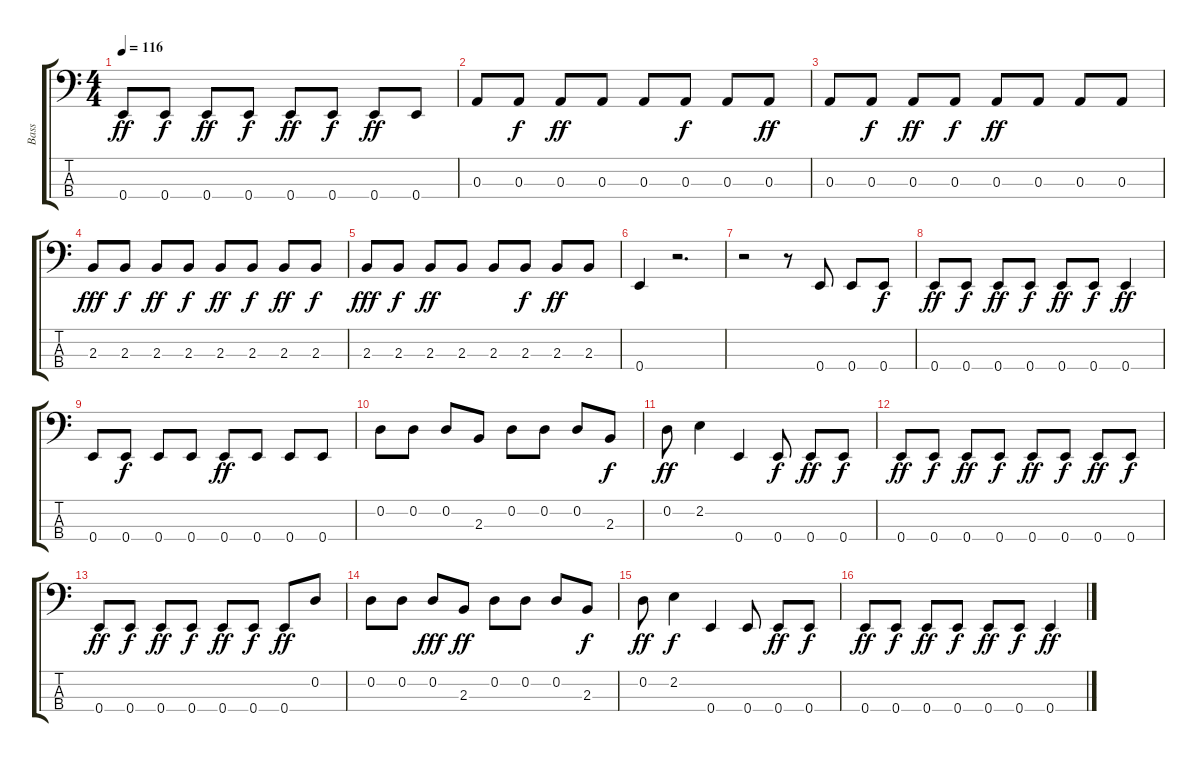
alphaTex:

\track ("Bass" "Bass") {instrument electricbassfinger}
\staff {score tabs}
\tuning (G2 D2 A1 E1) {hide}
\ts (4 4)
\tempo 116
\clef f4
\ks c
0.4.8{dy ff} 0.4.8{dy f} 0.4.8{dy ff} 0.4.8{dy f} 0.4.8{dy ff} 0.4.8{dy f} 0.4.8{dy ff} 0.4.8 |
0.3.8 0.3.8{dy f} 0.3.8{dy ff} 0.3.8 0.3.8 0.3.8{dy f} 0.3.8 0.3.8{dy ff} |
0.3.8 0.3.8{dy f} 0.3.8{dy ff} 0.3.8{dy f} 0.3.8{dy ff} 0.3.8 0.3.8 0.3.8 |
2.3.8{dy fff} 2.3.8{dy f} 2.3.8{dy ff} 2.3.8{dy f} 2.3.8{dy ff} 2.3.8{dy f} 2.3.8{dy ff} 2.3.8{dy f} |
2.3.8{dy fff} 2.3.8{dy f} 2.3.8{dy ff} 2.3.8 2.3.8 2.3.8{dy f} 2.3.8{dy ff} 2.3.8 |
0.4.4 r.2{d} |
r.2 r.8 0.4.8 0.4.8 0.4.8{dy f} |
0.4.8{dy ff} 0.4.8{dy f} 0.4.8{dy ff} 0.4.8{dy f} 0.4.8{dy ff} 0.4.8{dy f} 0.4.4{dy ff} |
0.4.8 0.4.8{dy f} 0.4.8 0.4.8 0.4.8{dy ff} 0.4.8 0.4.8 0.4.8 |
0.2.8 0.2.8 0.2.8 2.3.8 0.2.8 0.2.8 0.2.8 2.3.8{dy f} |
0.2.8{dy ff} 2.2.4 0.4.4 0.4.8{dy f} 0.4.8{dy ff} 0.4.8{dy f} |
0.4.8{dy ff} 0.4.8{dy f} 0.4.8{dy ff} 0.4.8{dy f} 0.4.8{dy ff} 0.4.8{dy f} 0.4.8{dy ff} 0.4.8{dy f} |
0.4.8{dy ff} 0.4.8{dy f} 0.4.8{dy ff} 0.4.8{dy f} 0.4.8{dy ff} 0.4.8{dy f} 0.4.8{dy ff} 0.2.8 |
0.2.8 0.2.8 0.2.8{dy fff} 2.3.8{dy ff} 0.2.8 0.2.8 0.2.8 2.3.8{dy f} |
0.2.8{dy ff} 2.2.4{dy f} 0.4.4 0.4.8 0.4.8{dy ff} 0.4.8{dy f} |
0.4.8{dy ff} 0.4.8{dy f} 0.4.8{dy ff} 0.4.8{dy f} 0.4.8{dy ff} 0.4.8{dy f} 0.4.4{dy ff}
